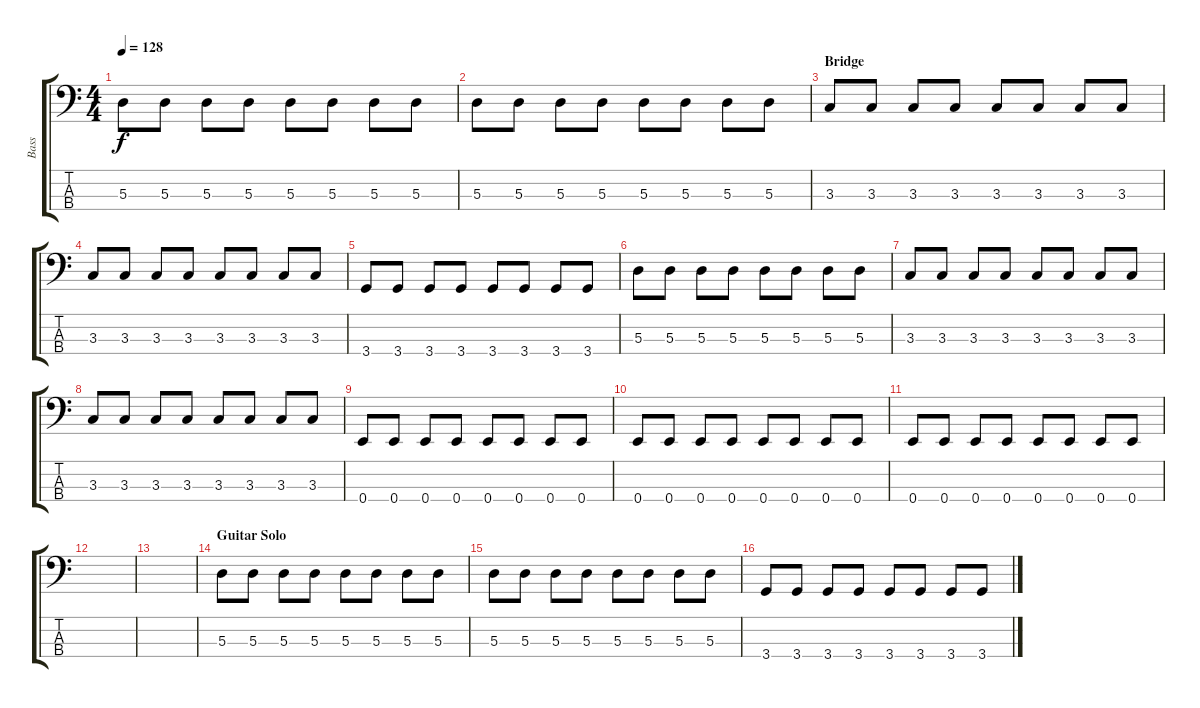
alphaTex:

\track ("Bass" "Bass") {instrument electricbassfinger}
\staff {score tabs}
\tuning (G2 D2 A1 E1) {hide}
\ts (4 4)
\tempo 128
\clef f4
\ks c
5.3.8{dy f} 5.3.8 5.3.8 5.3.8 5.3.8 5.3.8 5.3.8 5.3.8 |
5.3.8 5.3.8 5.3.8 5.3.8 5.3.8 5.3.8 5.3.8 5.3.8 |
\section ("" "Bridge")
3.3.8 3.3.8 3.3.8 3.3.8 3.3.8 3.3.8 3.3.8 3.3.8 |
3.3.8 3.3.8 3.3.8 3.3.8 3.3.8 3.3.8 3.3.8 3.3.8 |
3.4.8 3.4.8 3.4.8 3.4.8 3.4.8 3.4.8 3.4.8 3.4.8 |
5.3.8 5.3.8 5.3.8 5.3.8 5.3.8 5.3.8 5.3.8 5.3.8 |
3.3.8 3.3.8 3.3.8 3.3.8 3.3.8 3.3.8 3.3.8 3.3.8 |
3.3.8 3.3.8 3.3.8 3.3.8 3.3.8 3.3.8 3.3.8 3.3.8 |
0.4.8 0.4.8 0.4.8 0.4.8 0.4.8 0.4.8 0.4.8 0.4.8 |
0.4.8 0.4.8 0.4.8 0.4.8 0.4.8 0.4.8 0.4.8 0.4.8 |
0.4.8 0.4.8 0.4.8 0.4.8 0.4.8 0.4.8 0.4.8 0.4.8 |
|
|
\section ("" "Guitar Solo")
5.3.8 5.3.8 5.3.8 5.3.8 5.3.8 5.3.8 5.3.8 5.3.8 |
5.3.8 5.3.8 5.3.8 5.3.8 5.3.8 5.3.8 5.3.8 5.3.8 |
3.4.8 3.4.8 3.4.8 3.4.8 3.4.8 3.4.8 3.4.8 3.4.8
